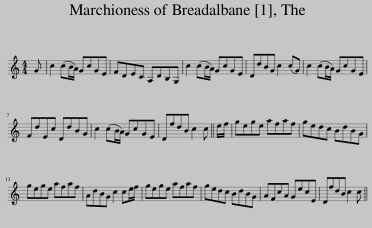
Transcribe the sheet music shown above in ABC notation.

X:1
L:1/8
M:4/4
I:linebreak $
K:C
V:1 treble
V:1
 G | c2 (cB/A/) GcGE | FDEC A,DB,G, | c2 (cB/A/) GcGE | DdBG c2 (cG) | %5
 c2 (cB/A/) GcGE |$ FdEc DdBG | c2 (cB/A/) GcGE | DfdB c2 c || e/f/ | %10
 gege afaf | gedc BdBG |$ gege afaf | AdBG c2 ce/f/ | gege afaf | %15
 gedc BdBG | AFcA GecE | DfdB c2 c || %18
